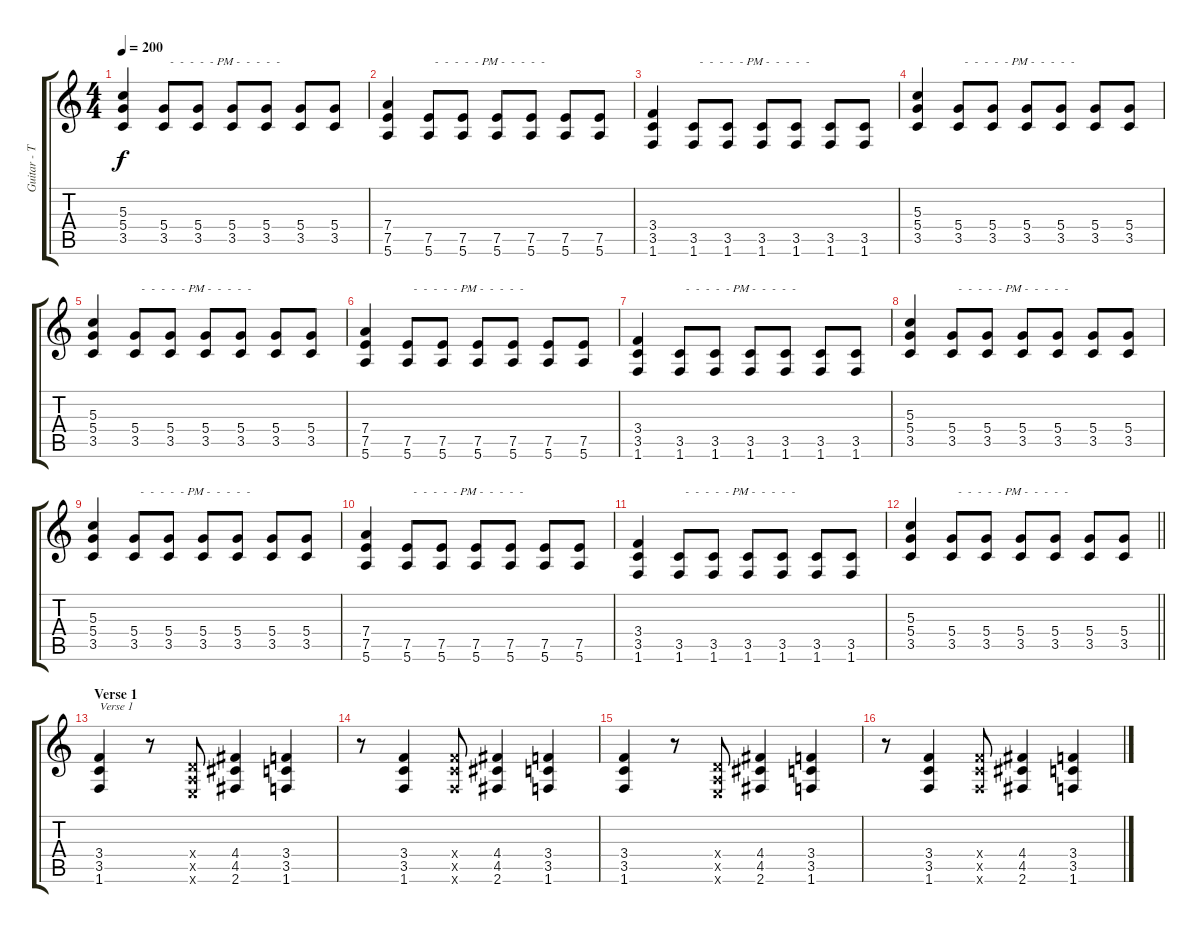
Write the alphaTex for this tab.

\track ("Guitar - Toru" "Guitar - T") {instrument distortionguitar}
\staff {score tabs}
\tuning (E4 B3 G3 D3 A2 E2) {hide}
\ts (4 4)
\tempo 200
\clef g2
\ks c
(5.3 5.4 3.5).4{dy f instrument distortionguitar} (5.4 3.5).8{txt "  -  -  -  -  - PM -  -  -  -  -  " instrument electricguitarmuted} (5.4 3.5).8 (5.4 3.5).8 (5.4 3.5).8 (5.4 3.5).8 (5.4 3.5).8 |
(7.4 7.5 5.6).4{instrument distortionguitar} (7.5 5.6).8{txt "  -  -  -  -  - PM -  -  -  -  -  " instrument electricguitarmuted} (7.5 5.6).8 (7.5 5.6).8 (7.5 5.6).8 (7.5 5.6).8 (7.5 5.6).8 |
(3.4 3.5 1.6).4{instrument distortionguitar} (3.5 1.6).8{txt "  -  -  -  -  - PM -  -  -  -  -  " instrument electricguitarmuted} (3.5 1.6).8 (3.5 1.6).8 (3.5 1.6).8 (3.5 1.6).8 (3.5 1.6).8 |
(5.3 5.4 3.5).4{instrument distortionguitar} (5.4 3.5).8{txt "  -  -  -  -  - PM -  -  -  -  -  " instrument electricguitarmuted} (5.4 3.5).8 (5.4 3.5).8 (5.4 3.5).8 (5.4 3.5).8 (5.4 3.5).8 |
(5.3 5.4 3.5).4{instrument distortionguitar} (5.4 3.5).8{txt "  -  -  -  -  - PM -  -  -  -  -  " instrument electricguitarmuted} (5.4 3.5).8 (5.4 3.5).8 (5.4 3.5).8 (5.4 3.5).8 (5.4 3.5).8 |
(7.4 7.5 5.6).4{instrument distortionguitar} (7.5 5.6).8{txt "  -  -  -  -  - PM -  -  -  -  -  " instrument electricguitarmuted} (7.5 5.6).8 (7.5 5.6).8 (7.5 5.6).8 (7.5 5.6).8 (7.5 5.6).8 |
(3.4 3.5 1.6).4{instrument distortionguitar} (3.5 1.6).8{txt "  -  -  -  -  - PM -  -  -  -  -  " instrument electricguitarmuted} (3.5 1.6).8 (3.5 1.6).8 (3.5 1.6).8 (3.5 1.6).8 (3.5 1.6).8 |
(5.3 5.4 3.5).4{instrument distortionguitar} (5.4 3.5).8{txt "  -  -  -  -  - PM -  -  -  -  -  " instrument electricguitarmuted} (5.4 3.5).8 (5.4 3.5).8 (5.4 3.5).8 (5.4 3.5).8 (5.4 3.5).8 |
(5.3 5.4 3.5).4{instrument distortionguitar} (5.4 3.5).8{txt "  -  -  -  -  - PM -  -  -  -  -  " instrument electricguitarmuted} (5.4 3.5).8 (5.4 3.5).8 (5.4 3.5).8 (5.4 3.5).8 (5.4 3.5).8 |
(7.4 7.5 5.6).4{instrument distortionguitar} (7.5 5.6).8{txt "  -  -  -  -  - PM -  -  -  -  -  " instrument electricguitarmuted} (7.5 5.6).8 (7.5 5.6).8 (7.5 5.6).8 (7.5 5.6).8 (7.5 5.6).8 |
(3.4 3.5 1.6).4{instrument distortionguitar} (3.5 1.6).8{txt "  -  -  -  -  - PM -  -  -  -  -  " instrument electricguitarmuted} (3.5 1.6).8 (3.5 1.6).8 (3.5 1.6).8 (3.5 1.6).8 (3.5 1.6).8 |
\barLineRight lightlight
(5.3 5.4 3.5).4{instrument distortionguitar} (5.4 3.5).8{txt "  -  -  -  -  - PM -  -  -  -  -  " instrument electricguitarmuted} (5.4 3.5).8 (5.4 3.5).8 (5.4 3.5).8 (5.4 3.5).8 (5.4 3.5).8 |
\section ("" "Verse 1")
(3.4 3.5 1.6).4{txt "Verse 1" instrument distortionguitar} r.8 (0.4{x} 0.5{x} 0.6{x}).8 (4.4 4.5 2.6).4 (3.4 3.5 1.6).4 |
r.8 (3.4 3.5 1.6).4 (3.4{x} 3.5{x} 1.6{x}).8 (4.4 4.5 2.6).4 (3.4 3.5 1.6).4 |
(3.4 3.5 1.6).4 r.8 (0.4{x} 0.5{x} 0.6{x}).8 (4.4 4.5 2.6).4 (3.4 3.5 1.6).4 |
r.8 (3.4 3.5 1.6).4 (3.4{x} 3.5{x} 1.6{x}).8 (4.4 4.5 2.6).4 (3.4 3.5 1.6).4
